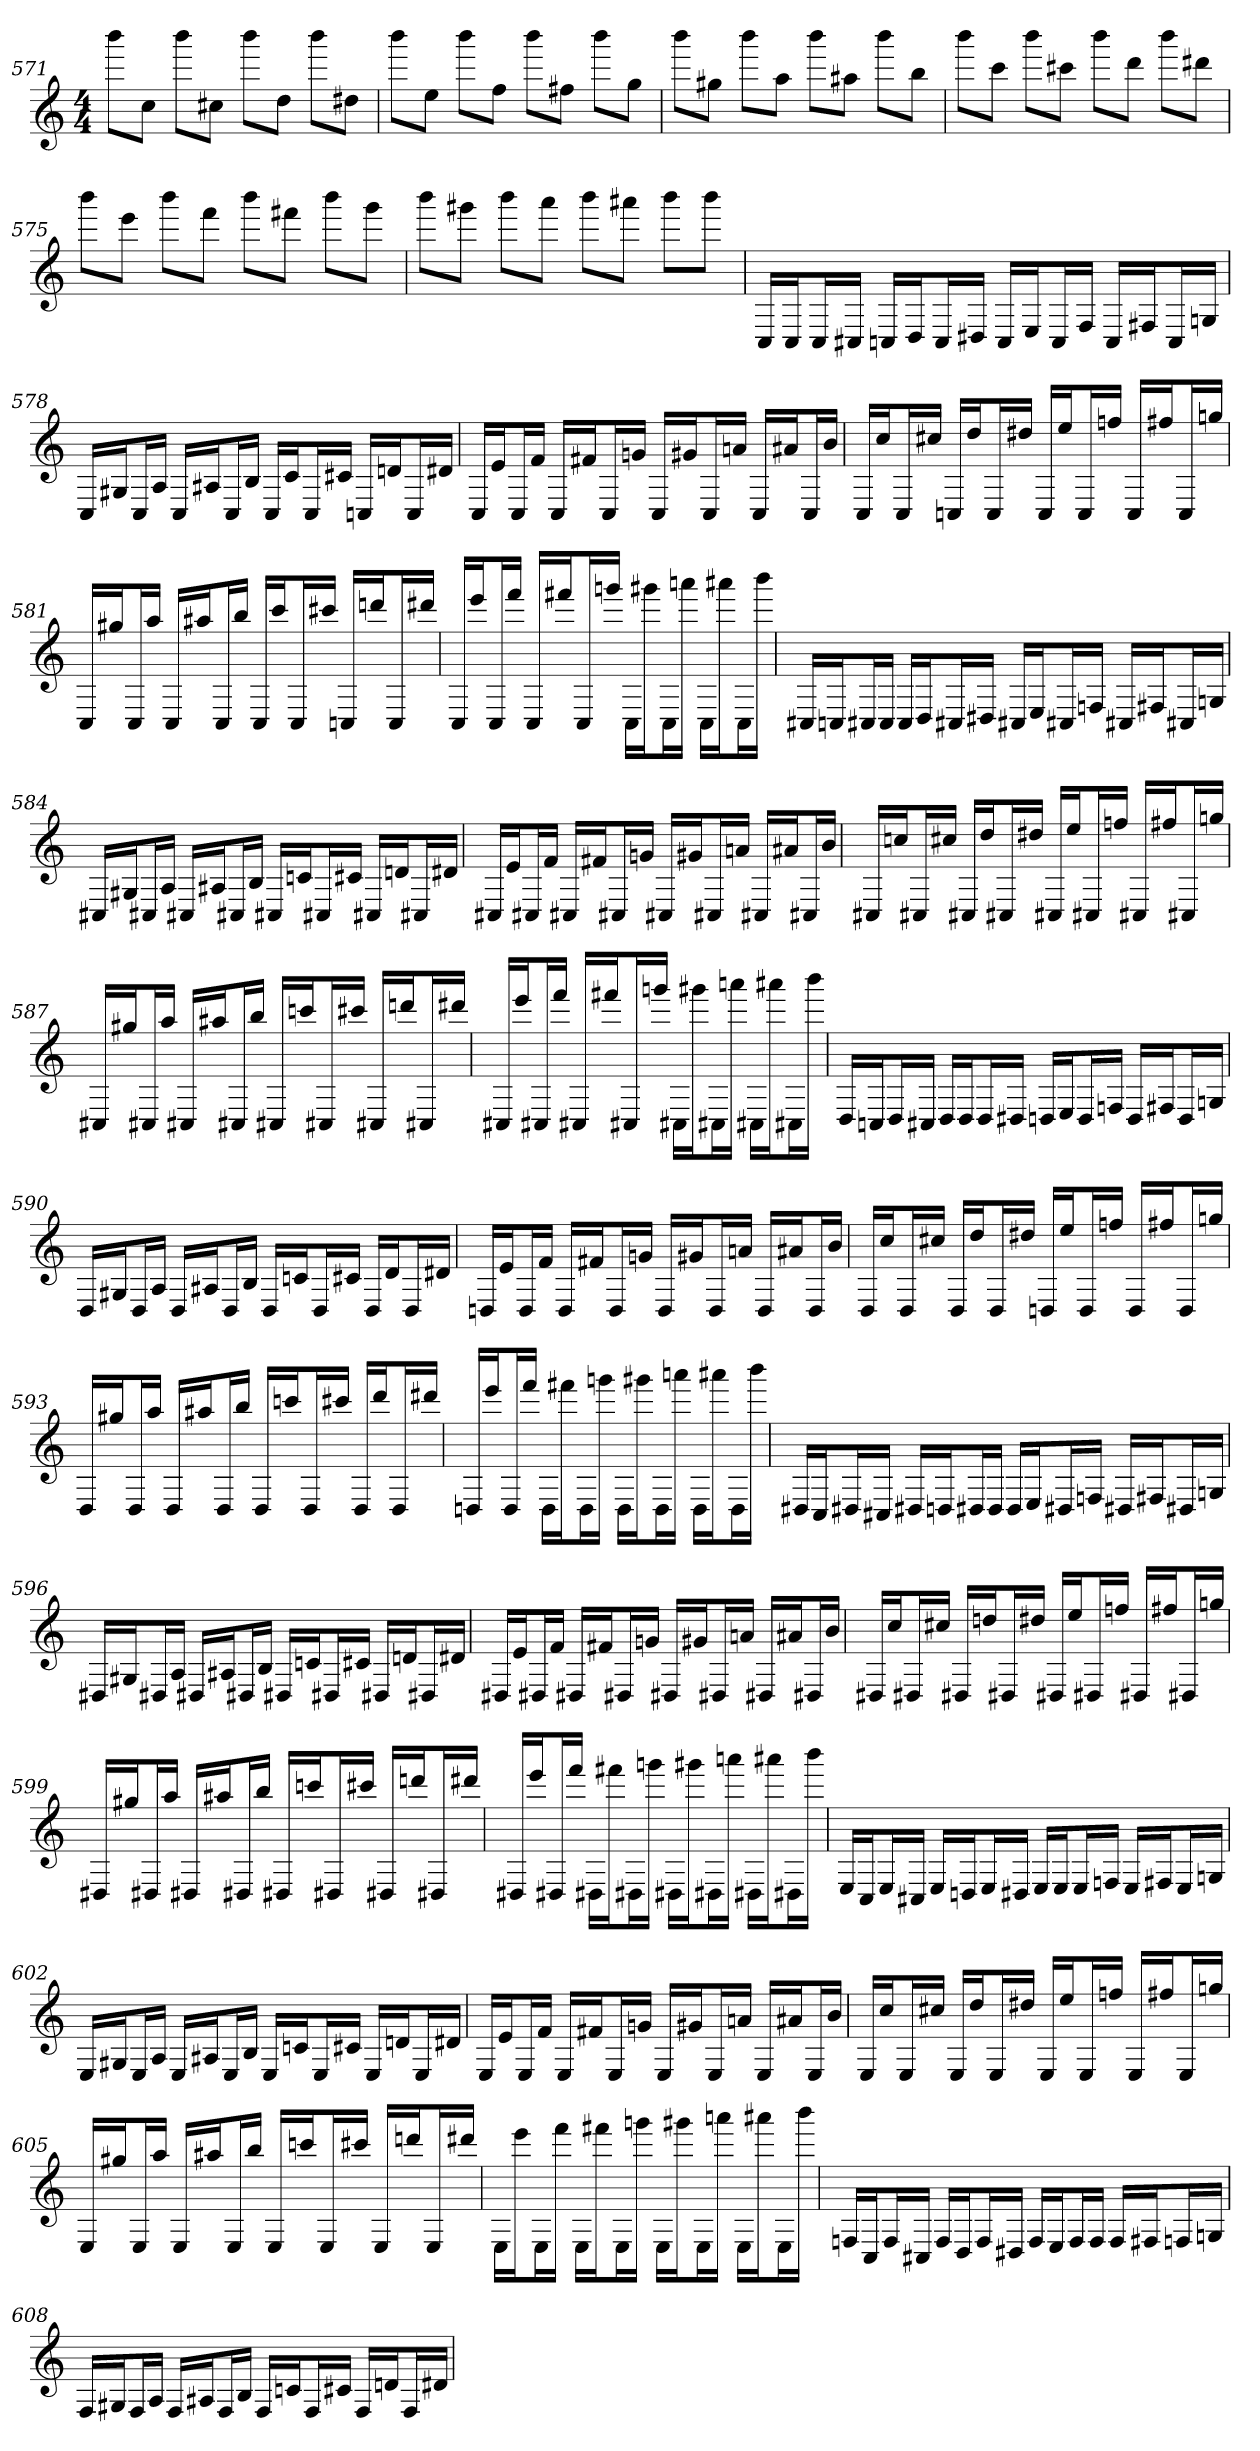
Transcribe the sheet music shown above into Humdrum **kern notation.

**kern
*part1
*staff1
*clefG2
*M4/4
=571
8bbb\L
8cc\J
8bbb\L
8cc#X\J
8bbb\L
8dd\J
8bbb\L
8dd#X\J
=572
8bbb\L
8ee\J
8bbb\L
8ff\J
8bbb\L
8ff#X\J
8bbb\L
8gg\J
=573
8bbb\L
8gg#X\J
8bbb\L
8aa\J
8bbb\L
8aa#X\J
8bbb\L
8bb\J
=574
8bbb\L
8ccc\J
8bbb\L
8ccc#X\J
8bbb\L
8ddd\J
8bbb\L
8ddd#X\J
=575
8bbb\L
8eee\J
8bbb\L
8fff\J
8bbb\L
8fff#X\J
8bbb\L
8ggg\J
=576
8bbb\L
8ggg#X\J
8bbb\L
8aaa\J
8bbb\L
8aaa#X\J
8bbb\L
8bbb\J
=577
16C/LL
16C/J
16C/L
16C#X/JJ
16Cn/LL
16D/J
16C/L
16D#X/JJ
16C/LL
16E/J
16C/L
16F/JJ
16C/LL
16F#X/J
16C/L
16Gn/JJ
=578
16C/LL
16G#X/J
16C/L
16A/JJ
16C/LL
16A#X/J
16C/L
16B/JJ
16C/LL
16c/J
16C/L
16c#X/JJ
16Cn/LL
16dn/J
16C/L
16d#X/JJ
=579
16C/LL
16e/J
16C/L
16f/JJ
16C/LL
16f#X/J
16C/L
16gn/JJ
16C/LL
16g#X/J
16C/L
16an/JJ
16C/LL
16a#X/J
16C/L
16b/JJ
=580
16C/LL
16cc/J
16C/L
16cc#X/JJ
16Cn/LL
16dd/J
16C/L
16dd#X/JJ
16C/LL
16ee/J
16C/L
16ffn/JJ
16C/LL
16ff#X/J
16C/L
16ggn/JJ
=581
16C/LL
16gg#X/J
16C/L
16aa/JJ
16C/LL
16aa#X/J
16C/L
16bb/JJ
16C/LL
16ccc/J
16C/L
16ccc#X/JJ
16Cn/LL
16dddn/J
16C/L
16ddd#X/JJ
=582
16C/LL
16eee/J
16C/L
16fff/JJ
16C/LL
16fff#X/J
16C/L
16gggn/JJ
16C\LL
16ggg#X\J
16C\L
16aaan\JJ
16C\LL
16aaa#X\J
16C\L
16bbb\JJ
=583
16C#X/LL
16Cn/J
16C#X/L
16C#/JJ
16C#/LL
16D/J
16C#X/L
16D#X/JJ
16C#X/LL
16E/J
16C#X/L
16Fn/JJ
16C#X/LL
16F#X/J
16C#X/L
16Gn/JJ
=584
16C#X/LL
16G#X/J
16C#X/L
16A/JJ
16C#X/LL
16A#X/J
16C#X/L
16B/JJ
16C#X/LL
16cn/J
16C#X/L
16c#X/JJ
16C#X/LL
16dn/J
16C#X/L
16d#X/JJ
=585
16C#X/LL
16e/J
16C#X/L
16f/JJ
16C#X/LL
16f#X/J
16C#X/L
16gn/JJ
16C#X/LL
16g#X/J
16C#X/L
16an/JJ
16C#X/LL
16a#X/J
16C#X/L
16b/JJ
=586
16C#X/LL
16ccn/J
16C#X/L
16cc#X/JJ
16C#X/LL
16dd/J
16C#X/L
16dd#X/JJ
16C#X/LL
16ee/J
16C#X/L
16ffn/JJ
16C#X/LL
16ff#X/J
16C#X/L
16ggn/JJ
=587
16C#X/LL
16gg#X/J
16C#X/L
16aa/JJ
16C#X/LL
16aa#X/J
16C#X/L
16bb/JJ
16C#X/LL
16cccn/J
16C#X/L
16ccc#X/JJ
16C#X/LL
16dddn/J
16C#X/L
16ddd#X/JJ
=588
16C#X/LL
16eee/J
16C#X/L
16fff/JJ
16C#X/LL
16fff#X/J
16C#X/L
16gggn/JJ
16C#X\LL
16ggg#X\J
16C#X\L
16aaan\JJ
16C#X\LL
16aaa#X\J
16C#X\L
16bbb\JJ
=589
16D/LL
16Cn/J
16D/L
16C#X/JJ
16D/LL
16D/J
16D/L
16D#X/JJ
16Dn/LL
16E/J
16D/L
16Fn/JJ
16D/LL
16F#X/J
16D/L
16Gn/JJ
=590
16D/LL
16G#X/J
16D/L
16A/JJ
16D/LL
16A#X/J
16D/L
16B/JJ
16D/LL
16cn/J
16D/L
16c#X/JJ
16D/LL
16d/J
16D/L
16d#X/JJ
=591
16Dn/LL
16e/J
16D/L
16f/JJ
16D/LL
16f#X/J
16D/L
16gn/JJ
16D/LL
16g#X/J
16D/L
16an/JJ
16D/LL
16a#X/J
16D/L
16b/JJ
=592
16D/LL
16cc/J
16D/L
16cc#X/JJ
16D/LL
16dd/J
16D/L
16dd#X/JJ
16Dn/LL
16ee/J
16D/L
16ffn/JJ
16D/LL
16ff#X/J
16D/L
16ggn/JJ
=593
16D/LL
16gg#X/J
16D/L
16aa/JJ
16D/LL
16aa#X/J
16D/L
16bb/JJ
16D/LL
16cccn/J
16D/L
16ccc#X/JJ
16D/LL
16ddd/J
16D/L
16ddd#X/JJ
=594
16Dn/LL
16eee/J
16D/L
16fff/JJ
16D\LL
16fff#X\J
16D\L
16gggn\JJ
16D\LL
16ggg#X\J
16D\L
16aaan\JJ
16D\LL
16aaa#X\J
16D\L
16bbb\JJ
=595
16D#X/LL
16C/J
16D#X/L
16C#X/JJ
16D#X/LL
16Dn/J
16D#X/L
16D#/JJ
16D#/LL
16E/J
16D#X/L
16Fn/JJ
16D#X/LL
16F#X/J
16D#X/L
16Gn/JJ
=596
16D#X/LL
16G#X/J
16D#X/L
16A/JJ
16D#X/LL
16A#X/J
16D#X/L
16B/JJ
16D#X/LL
16cn/J
16D#X/L
16c#X/JJ
16D#X/LL
16dn/J
16D#X/L
16d#X/JJ
=597
16D#X/LL
16e/J
16D#X/L
16f/JJ
16D#X/LL
16f#X/J
16D#X/L
16gn/JJ
16D#X/LL
16g#X/J
16D#X/L
16an/JJ
16D#X/LL
16a#X/J
16D#X/L
16b/JJ
=598
16D#X/LL
16cc/J
16D#X/L
16cc#X/JJ
16D#X/LL
16ddn/J
16D#X/L
16dd#X/JJ
16D#X/LL
16ee/J
16D#X/L
16ffn/JJ
16D#X/LL
16ff#X/J
16D#X/L
16ggn/JJ
=599
16D#X/LL
16gg#X/J
16D#X/L
16aa/JJ
16D#X/LL
16aa#X/J
16D#X/L
16bb/JJ
16D#X/LL
16cccn/J
16D#X/L
16ccc#X/JJ
16D#X/LL
16dddn/J
16D#X/L
16ddd#X/JJ
=600
16D#X/LL
16eee/J
16D#X/L
16fff/JJ
16D#X\LL
16fff#X\J
16D#X\L
16gggn\JJ
16D#X\LL
16ggg#X\J
16D#X\L
16aaan\JJ
16D#X\LL
16aaa#X\J
16D#X\L
16bbb\JJ
=601
16E/LL
16C/J
16E/L
16C#X/JJ
16E/LL
16Dn/J
16E/L
16D#X/JJ
16E/LL
16E/J
16E/L
16Fn/JJ
16E/LL
16F#X/J
16E/L
16Gn/JJ
=602
16E/LL
16G#X/J
16E/L
16A/JJ
16E/LL
16A#X/J
16E/L
16B/JJ
16E/LL
16cn/J
16E/L
16c#X/JJ
16E/LL
16dn/J
16E/L
16d#X/JJ
=603
16E/LL
16e/J
16E/L
16f/JJ
16E/LL
16f#X/J
16E/L
16gn/JJ
16E/LL
16g#X/J
16E/L
16an/JJ
16E/LL
16a#X/J
16E/L
16b/JJ
=604
16E/LL
16cc/J
16E/L
16cc#X/JJ
16E/LL
16dd/J
16E/L
16dd#X/JJ
16E/LL
16ee/J
16E/L
16ffn/JJ
16E/LL
16ff#X/J
16E/L
16ggn/JJ
=605
16E/LL
16gg#X/J
16E/L
16aa/JJ
16E/LL
16aa#X/J
16E/L
16bb/JJ
16E/LL
16cccn/J
16E/L
16ccc#X/JJ
16E/LL
16dddn/J
16E/L
16ddd#X/JJ
=606
16E\LL
16eee\J
16E\L
16fff\JJ
16E\LL
16fff#X\J
16E\L
16gggn\JJ
16E\LL
16ggg#X\J
16E\L
16aaan\JJ
16E\LL
16aaa#X\J
16E\L
16bbb\JJ
=607
16Fn/LL
16C/J
16F/L
16C#X/JJ
16F/LL
16D/J
16F/L
16D#X/JJ
16F/LL
16E/J
16F/L
16F/JJ
16F/LL
16F#X/J
16Fn/L
16Gn/JJ
=608
16F/LL
16G#X/J
16F/L
16A/JJ
16F/LL
16A#X/J
16F/L
16B/JJ
16F/LL
16cn/J
16F/L
16c#X/JJ
16F/LL
16dn/J
16F/L
16d#X/JJ
=
*-
